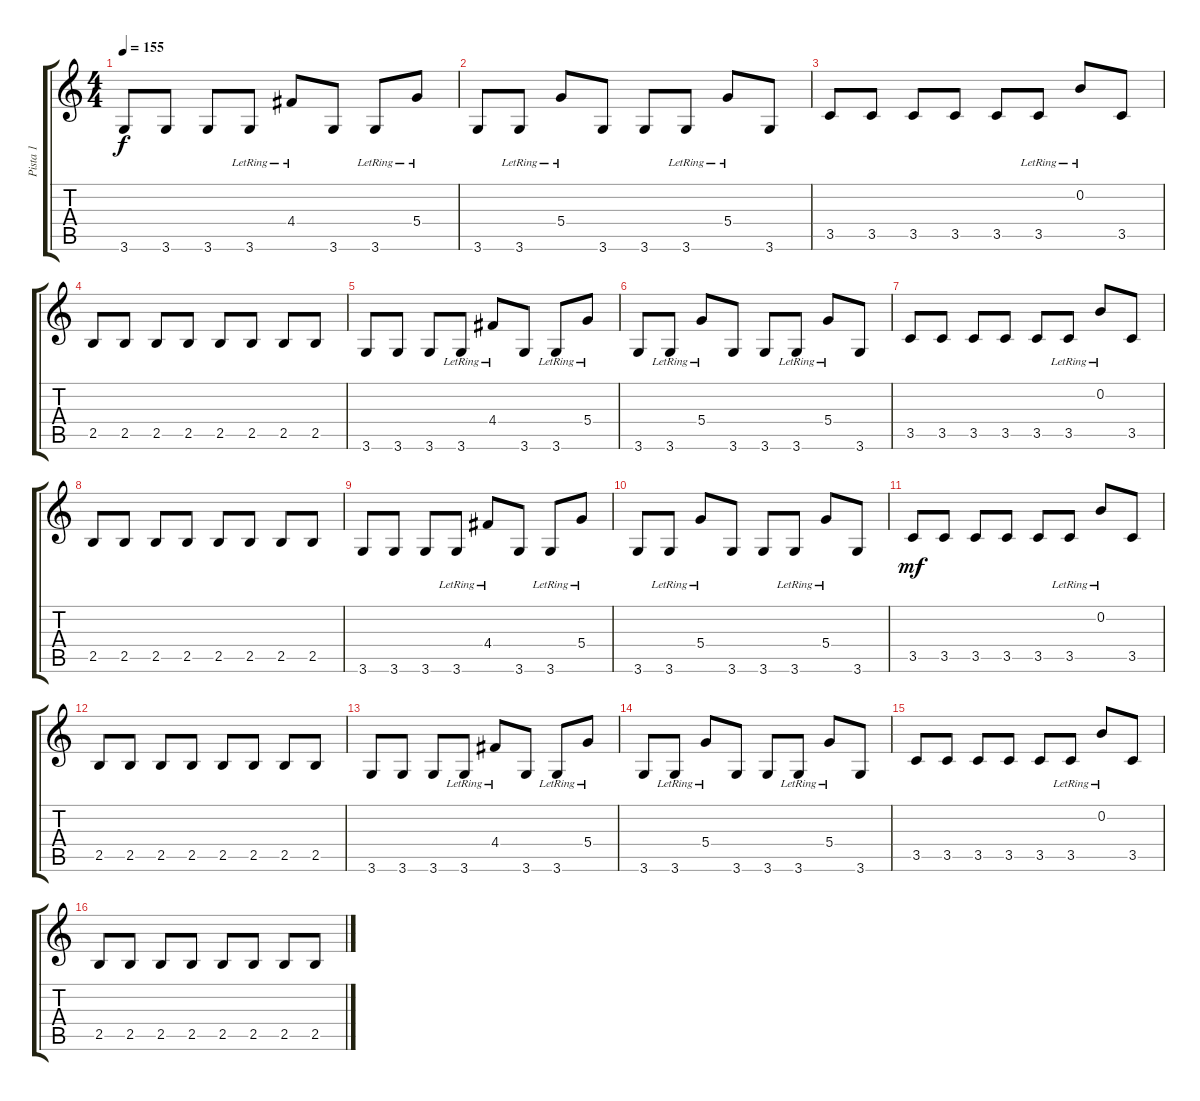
\track ("Pista 1" "Pista 1") {instrument electricguitarclean}
\staff {score tabs}
\tuning (E4 B3 G3 D3 A2 E2) {hide}
\ts (4 4)
\tempo 155
\clef g2
\ks c
3.6.8{dy f} 3.6.8 3.6.8 3.6{lr}.8 4.4{lr}.8 3.6.8 3.6{lr}.8 5.4{lr}.8 |
3.6.8 3.6{lr}.8 5.4{lr}.8 3.6.8 3.6.8 3.6{lr}.8 5.4{lr}.8 3.6.8 |
3.5.8 3.5.8 3.5.8 3.5.8 3.5.8 3.5{lr}.8 0.2{lr}.8 3.5.8 |
2.5.8 2.5.8 2.5.8 2.5.8 2.5.8 2.5.8 2.5.8 2.5.8 |
3.6.8 3.6.8 3.6.8 3.6{lr}.8 4.4{lr}.8 3.6.8 3.6{lr}.8 5.4{lr}.8 |
3.6.8 3.6{lr}.8 5.4{lr}.8 3.6.8 3.6.8 3.6{lr}.8 5.4{lr}.8 3.6.8 |
3.5.8 3.5.8 3.5.8 3.5.8 3.5.8 3.5{lr}.8 0.2{lr}.8 3.5.8 |
2.5.8 2.5.8 2.5.8 2.5.8 2.5.8 2.5.8 2.5.8 2.5.8 |
3.6.8 3.6.8 3.6.8 3.6{lr}.8 4.4{lr}.8 3.6.8 3.6{lr}.8 5.4{lr}.8 |
3.6.8 3.6{lr}.8 5.4{lr}.8 3.6.8 3.6.8 3.6{lr}.8 5.4{lr}.8 3.6.8 |
3.5.8{dy mf volume 9} 3.5.8 3.5.8 3.5.8 3.5.8 3.5{lr}.8 0.2{lr}.8 3.5.8 |
2.5.8 2.5.8 2.5.8 2.5.8 2.5.8 2.5.8 2.5.8 2.5.8 |
3.6.8 3.6.8 3.6.8 3.6{lr}.8 4.4{lr}.8 3.6.8 3.6{lr}.8 5.4{lr}.8 |
3.6.8 3.6{lr}.8 5.4{lr}.8 3.6.8 3.6.8 3.6{lr}.8 5.4{lr}.8 3.6.8 |
3.5.8{volume 6} 3.5.8 3.5.8 3.5.8 3.5.8 3.5{lr}.8 0.2{lr}.8 3.5.8 |
2.5.8 2.5.8 2.5.8 2.5.8 2.5.8 2.5.8 2.5.8 2.5.8
